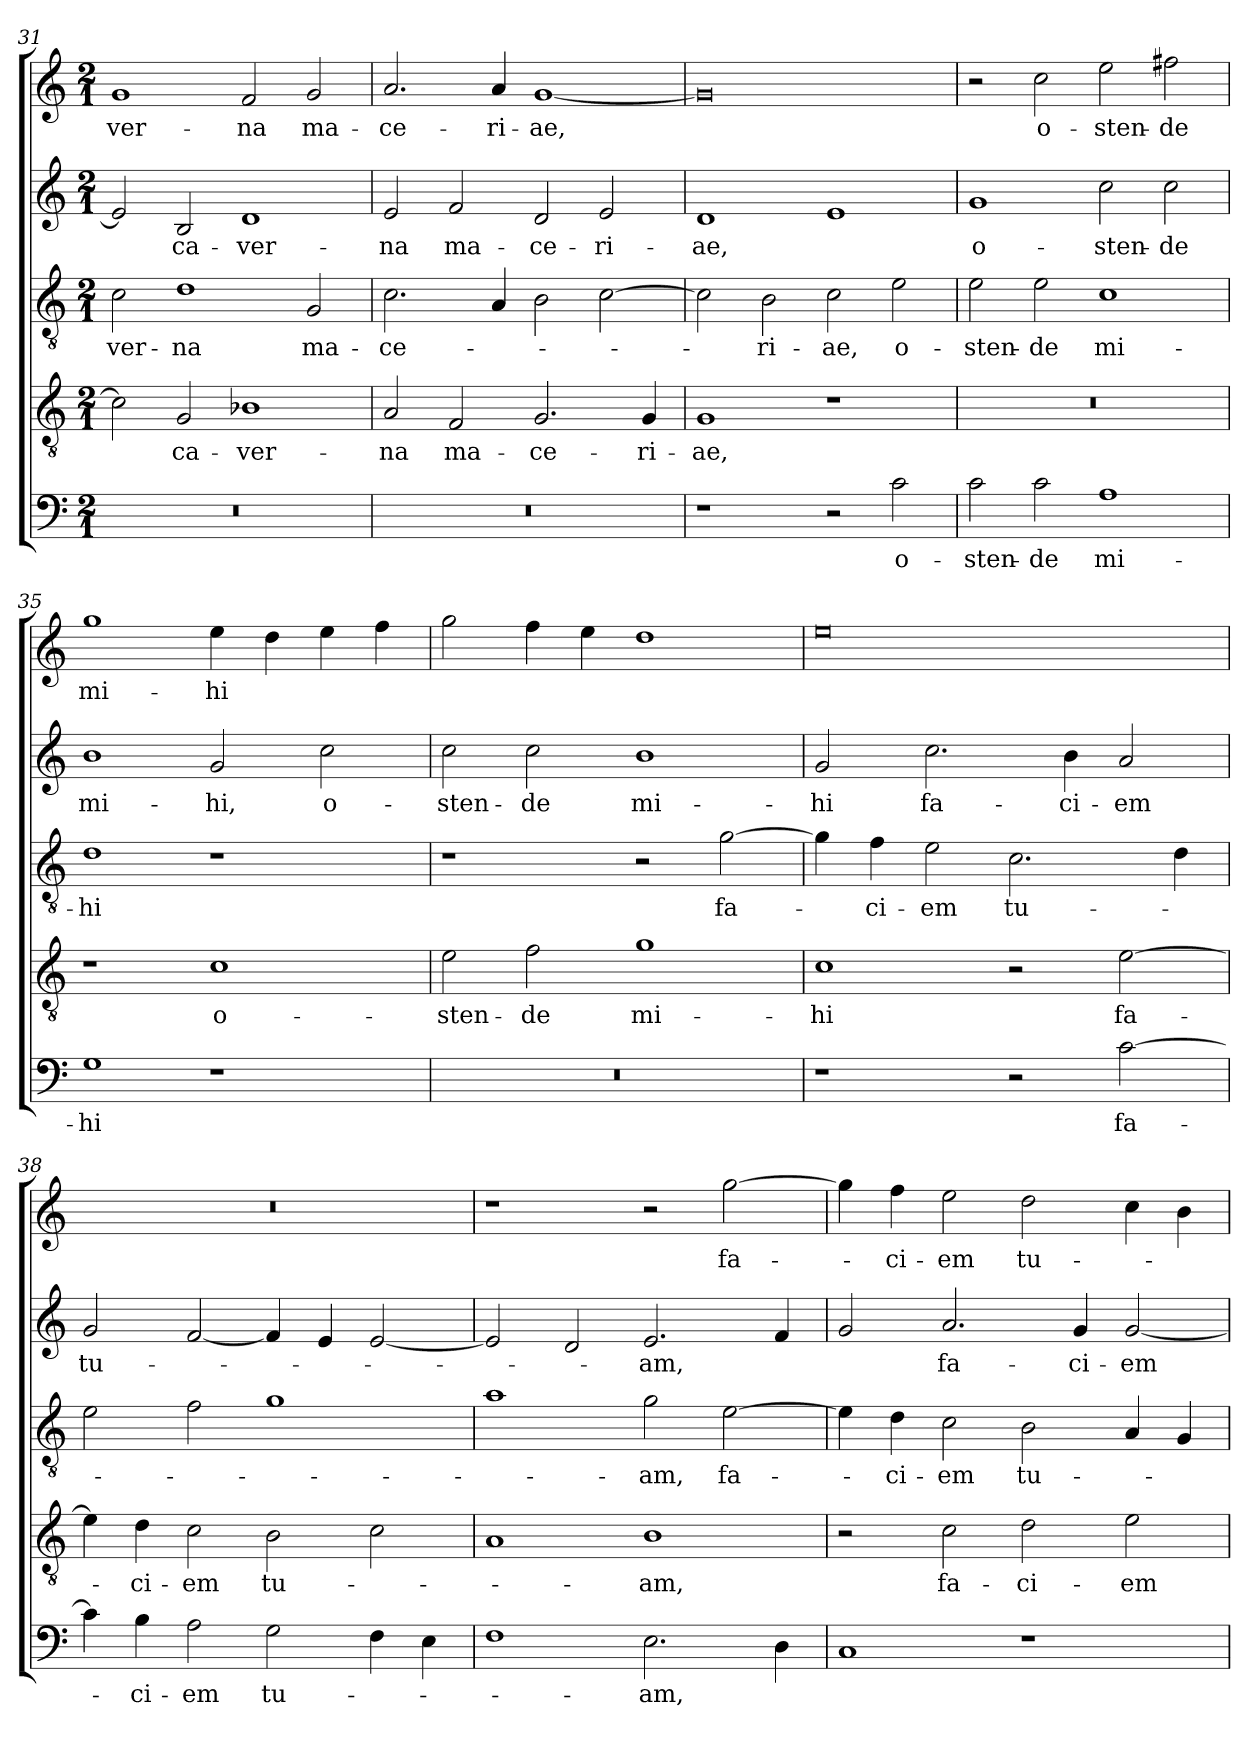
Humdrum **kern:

**kern	**text	**kern	**text	**kern	**text	**kern	**text	**kern	**text
*part5	*part5	*part4	*part4	*part3	*part3	*part2	*part2	*part1	*part1
*staff5	*staff5	*staff4	*staff4	*staff3	*staff3	*staff2	*staff2	*staff1	*staff1
!!LO:LB:g=z
*clefF4	*	*clefGv2	*	*clefGv2	*	*clefG2	*	*clefG2	*
*k[]	*	*k[]	*	*k[]	*	*k[]	*	*k[]	*
*C:	*	*C:	*	*C:	*	*C:	*	*C:	*
*M2/1	*	*M2/1	*	*M2/1	*	*M2/1	*	*M2/1	*
=31	=31	=31	=31	=31	=31	=31	=31	=31	=31
!	!	!	!	!	!LO:LY:b	!	!	!	!LO:LY:b
0r	.	2c\]	.	2c\	-ver-	2e/]	.	1g	-ver-
!	!	!	!LO:LY:b	!	!LO:LY:b	!	!LO:LY:b	!	!
.	.	2G/	ca-	1d	-na	2B/	ca-	.	.
!	!	!	!LO:LY:b	!	!	!	!LO:LY:b	!	!LO:LY:b
.	.	1B-X	-ver-	.	.	1d	-ver-	2f/	-na
!	!	!	!	!	!LO:LY:b	!	!	!	!LO:LY:b
.	.	.	.	2G/	ma-	.	.	2g/	ma-
=32	=32	=32	=32	=32	=32	=32	=32	=32	=32
!	!	!	!LO:LY:b	!	!LO:LY:b	!	!LO:LY:b	!	!LO:LY:b
0r	.	2A/	-na	2.c\	-ce-	2e/	-na	2.a/	-ce-
!	!	!	!LO:LY:b	!	!	!	!LO:LY:b	!	!
.	.	2F/	ma-	.	.	2f/	ma-	.	.
!	!	!	!	!	!	!	!	!	!LO:LY:b
.	.	.	.	4A/	.	.	.	4a/	-ri-
!	!	!	!LO:LY:b	!	!	!	!LO:LY:b	!	!LO:LY:b
.	.	2.G/	-ce-	2B\	.	2d/	-ce-	[1g	-ae,
!	!	!	!	!	!	!	!LO:LY:b	!	!
.	.	.	.	[2c\	.	2e/	-ri-	.	.
!	!	!	!LO:LY:b	!	!	!	!	!	!
.	.	4G/	-ri-	.	.	.	.	.	.
=33	=33	=33	=33	=33	=33	=33	=33	=33	=33
!	!	!	!LO:LY:b	!	!	!	!LO:LY:b	!	!
1r	.	1G	-ae,	2c\]	.	1d	-ae,	0g]	.
!	!	!	!	!	!LO:LY:b	!	!	!	!
.	.	.	.	2B\	-ri-	.	.	.	.
!	!	!	!	!	!LO:LY:b	!	!	!	!
2r	.	1r	.	2c\	-ae,	1e	.	.	.
!	!LO:LY:b	!	!	!	!LO:LY:b	!	!	!	!
2c\	o-	.	.	2e\	o-	.	.	.	.
=34	=34	=34	=34	=34	=34	=34	=34	=34	=34
!	!LO:LY:b	!	!	!	!LO:LY:b	!	!LO:LY:b	!	!
2c\	-sten-	0r	.	2e\	-sten-	1g	o-	2r	.
!	!LO:LY:b	!	!	!	!LO:LY:b	!	!	!	!LO:LY:b
2c\	-de	.	.	2e\	-de	.	.	2cc\	o-
!	!LO:LY:b	!	!	!	!LO:LY:b	!	!LO:LY:b	!	!LO:LY:b
1A	mi-	.	.	1c	mi-	2cc\	-sten-	2ee\	-sten-
!	!	!	!	!	!	!	!LO:LY:b	!	!LO:LY:b
.	.	.	.	.	.	2cc\	-de	2ff#X\	-de
=35	=35	=35	=35	=35	=35	=35	=35	=35	=35
!	!LO:LY:b	!	!	!	!LO:LY:b	!	!LO:LY:b	!	!LO:LY:b
1G	-hi	1r	.	1d	-hi	1b	mi-	1gg	mi-
!	!	!	!LO:LY:b	!	!	!	!LO:LY:b	!	!LO:LY:b
1r	.	1c	o-	1r	.	2g/	-hi,	4ee\	-hi
.	.	.	.	.	.	.	.	4dd\	.
!	!	!	!	!	!	!	!LO:LY:b	!	!
.	.	.	.	.	.	2cc\	o-	4ee\	.
.	.	.	.	.	.	.	.	4ff\	.
=36	=36	=36	=36	=36	=36	=36	=36	=36	=36
!	!	!	!LO:LY:b	!	!	!	!LO:LY:b	!	!
0r	.	2e\	-sten-	1r	.	2cc\	-sten-	2gg\	.
!	!	!	!LO:LY:b	!	!	!	!LO:LY:b	!	!
.	.	2f\	-de	.	.	2cc\	-de	4ff\	.
.	.	.	.	.	.	.	.	4ee\	.
!	!	!	!LO:LY:b	!	!	!	!LO:LY:b	!	!
.	.	1g	mi-	2r	.	1b	mi-	1dd	.
!	!	!	!	!	!LO:LY:b	!	!	!	!
.	.	.	.	[2g\	fa-	.	.	.	.
!!LO:LB:g=z
=37	=37	=37	=37	=37	=37	=37	=37	=37	=37
!	!	!	!LO:LY:b	!	!	!	!LO:LY:b	!	!
1r	.	1c	-hi	4g\]	.	2g/	-hi	0ee	.
!	!	!	!	!	!LO:LY:b	!	!	!	!
.	.	.	.	4f\	-ci-	.	.	.	.
!	!	!	!	!	!LO:LY:b	!	!LO:LY:b	!	!
.	.	.	.	2e\	-em	2.cc\	fa-	.	.
!	!	!	!	!	!LO:LY:b	!	!	!	!
2r	.	2r	.	2.c\	tu-	.	.	.	.
!	!	!	!	!	!	!	!LO:LY:b	!	!
.	.	.	.	.	.	4b\	-ci-	.	.
!	!LO:LY:b	!	!LO:LY:b	!	!	!	!LO:LY:b	!	!
[2c\	fa-	[2e\	fa-	.	.	2a/	-em	.	.
.	.	.	.	4d\	.	.	.	.	.
=38	=38	=38	=38	=38	=38	=38	=38	=38	=38
!	!	!	!	!	!	!	!LO:LY:b	!	!
4c\]	.	4e\]	.	2e\	.	2g/	tu-	0r	.
!	!LO:LY:b	!	!LO:LY:b	!	!	!	!	!	!
4B\	-ci-	4d\	-ci-	.	.	.	.	.	.
!	!LO:LY:b	!	!LO:LY:b	!	!	!	!	!	!
2A\	-em	2c\	-em	2f\	.	[2f/	.	.	.
!	!LO:LY:b	!	!LO:LY:b	!	!	!	!	!	!
2G\	tu-	2B\	tu-	1g	.	4f/]	.	.	.
.	.	.	.	.	.	4e/	.	.	.
4F\	.	2c\	.	.	.	[2e/	.	.	.
4E\	.	.	.	.	.	.	.	.	.
=39	=39	=39	=39	=39	=39	=39	=39	=39	=39
1F	.	1A	.	1a	.	2e/]	.	1r	.
.	.	.	.	.	.	2d/	.	.	.
!	!LO:LY:b	!	!LO:LY:b	!	!LO:LY:b	!	!LO:LY:b	!	!
2.E\	-am,	1B	-am,	2g\	-am,	2.e/	-am,	2r	.
!	!	!	!	!	!LO:LY:b	!	!	!	!LO:LY:b
.	.	.	.	[2e\	fa-	.	.	[2gg\	fa-
4D\	.	.	.	.	.	4f/	.	.	.
=40	=40	=40	=40	=40	=40	=40	=40	=40	=40
1C	.	2r	.	4e\]	.	2g/	.	4gg\]	.
!	!	!	!	!	!LO:LY:b	!	!	!	!LO:LY:b
.	.	.	.	4d\	-ci-	.	.	4ff\	-ci-
!	!	!	!LO:LY:b	!	!LO:LY:b	!	!LO:LY:b	!	!LO:LY:b
.	.	2c\	fa-	2c\	-em	2.a/	fa-	2ee\	-em
!	!	!	!LO:LY:b	!	!LO:LY:b	!	!	!	!LO:LY:b
1r	.	2d\	-ci-	2B\	tu-	.	.	2dd\	tu-
!	!	!	!	!	!	!	!LO:LY:b	!	!
.	.	.	.	.	.	4g/	-ci-	.	.
!	!	!	!LO:LY:b	!	!	!	!LO:LY:b	!	!
.	.	2e\	-em	4A/	.	[2g/	-em	4cc\	.
.	.	.	.	4G/	.	.	.	4b\	.
=	=	=	=	=	=	=	=	=	=
*-	*-	*-	*-	*-	*-	*-	*-	*-	*-
